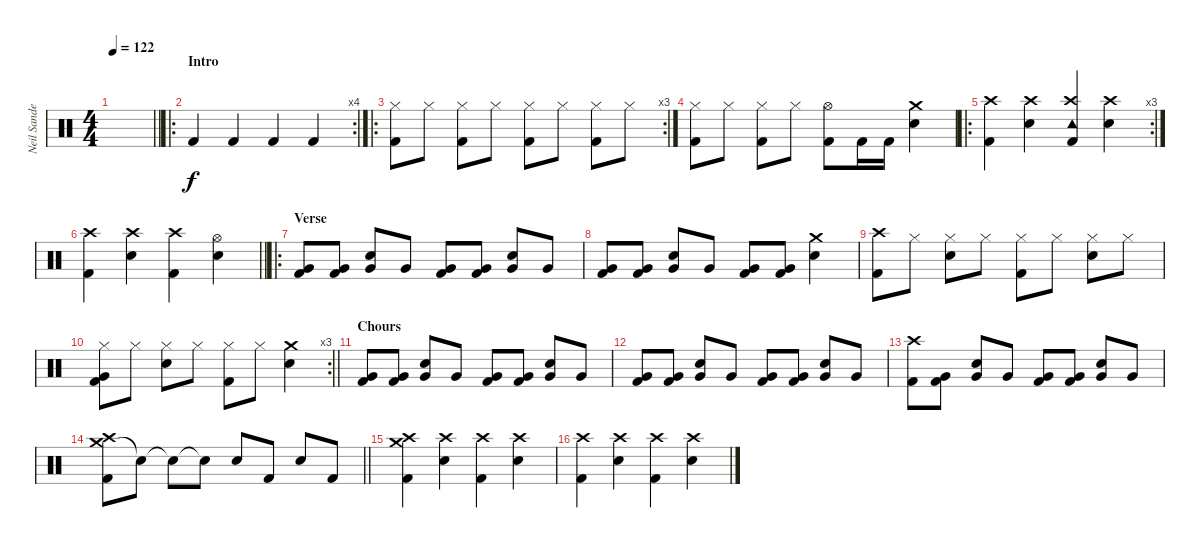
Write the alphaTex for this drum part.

\track ("Neil Sanderson-Drums" "Neil Sande") {instrument percussion}
\staff {score}
\articulation defaults
\ts (4 4)
\tempo 122
\clef neutral
\barLineRight lightlight
\ks c
|
\ro
\rc 4
\section ("" "Intro")
"Kick (hit) 2".4 "Kick (hit) 2".4 "Kick (hit) 2".4 "Kick (hit) 2".4 |
\ro
\rc 3
("Hi-Hat (closed)" "Kick (hit) 2").8 "Hi-Hat (closed)".8 ("Hi-Hat (closed)" "Kick (hit) 2").8 "Hi-Hat (closed)".8 ("Hi-Hat (closed)" "Kick (hit) 2").8 "Hi-Hat (closed)".8 ("Hi-Hat (closed)" "Kick (hit) 2").8 "Hi-Hat (closed)".8 |
("Hi-Hat (closed)" "Kick (hit) 2").8 "Hi-Hat (closed)".8 ("Hi-Hat (closed)" "Kick (hit) 2").8 "Hi-Hat (closed)".8 ("Hi-Hat (open)" "Kick (hit) 2").8 "Kick (hit) 2".16 "Kick (hit) 2".16 ("Crash medium (hit)" "Snare (hit) 2").4 |
\ro
\rc 3
("Crash high (hit)" "Kick (hit) 2").4 ("Crash high (hit)" "Snare (hit) 2").4 ("Crash high (hit)" "Tambourine (hit)" "Kick (hit) 2").4 ("Crash high (hit)" "Snare (hit) 2").4 |
\barLineRight lightlight
("Crash high (hit)" "Kick (hit) 2").4 ("Crash high (hit)" "Snare (hit) 2").4 ("Crash high (hit)" "Kick (hit) 2").4 ("Hi-Hat (open)" "Snare (hit) 2").4 |
\ro
\section ("" "Verse")
("Very Low Tom (hit)" "Kick (hit) 2").8 ("Very Low Tom (hit)" "Kick (hit) 2").8 ("Very Low Tom (hit)" "Snare (hit) 2").8 "Very Low Tom (hit)".8 ("Very Low Tom (hit)" "Kick (hit) 2").8 ("Very Low Tom (hit)" "Kick (hit) 2").8 ("Very Low Tom (hit)" "Snare (hit) 2").8 "Very Low Tom (hit)".8 |
("Very Low Tom (hit)" "Kick (hit) 2").8 ("Very Low Tom (hit)" "Kick (hit) 2").8 ("Very Low Tom (hit)" "Snare (hit) 2").8 "Very Low Tom (hit)".8 ("Very Low Tom (hit)" "Kick (hit) 2").8 ("Very Low Tom (hit)" "Kick (hit) 2").8 ("Crash medium (hit)" "Snare (hit) 2").4 |
("Crash high (hit)" "Kick (hit) 2").8 "Hi-Hat (closed)".8 ("Hi-Hat (closed)" "Snare (hit) 2").8 "Hi-Hat (closed)".8 ("Hi-Hat (closed)" "Kick (hit) 2").8 "Hi-Hat (closed)".8 ("Hi-Hat (closed)" "Snare (hit) 2").8 "Hi-Hat (closed)".8 |
\rc 3
\barLineRight lightlight
("Hi-Hat (closed)" "Very Low Tom (hit)" "Kick (hit) 2").8 "Hi-Hat (closed)".8 ("Hi-Hat (closed)" "Snare (hit) 2").8 "Hi-Hat (closed)".8 ("Hi-Hat (closed)" "Kick (hit) 2").8 "Hi-Hat (closed)".8 ("Crash medium (hit)" "Snare (hit) 2").4 |
\section ("" "Chours")
("Very Low Tom (hit)" "Kick (hit) 2").8 ("Very Low Tom (hit)" "Kick (hit) 2").8 ("Very Low Tom (hit)" "Snare (hit) 2").8 "Very Low Tom (hit)".8 ("Very Low Tom (hit)" "Kick (hit) 2").8 ("Very Low Tom (hit)" "Kick (hit) 2").8 ("Very Low Tom (hit)" "Snare (hit) 2").8 "Very Low Tom (hit)".8 |
("Very Low Tom (hit)" "Kick (hit) 2").8 ("Very Low Tom (hit)" "Kick (hit) 2").8 ("Very Low Tom (hit)" "Snare (hit) 2").8 "Very Low Tom (hit)".8 ("Very Low Tom (hit)" "Kick (hit) 2").8 ("Very Low Tom (hit)" "Kick (hit) 2").8 ("Very Low Tom (hit)" "Snare (hit) 2").8 "Very Low Tom (hit)".8 |
("Crash high (hit)" "Kick (hit) 2").8 ("Very Low Tom (hit)" "Kick (hit) 2").8 ("Very Low Tom (hit)" "Snare (hit) 2").8 "Very Low Tom (hit)".8 ("Very Low Tom (hit)" "Kick (hit) 2").8 ("Very Low Tom (hit)" "Kick (hit) 2").8 ("Very Low Tom (hit)" "Snare (hit) 2").8 "Very Low Tom (hit)".8 |
\barLineRight lightlight
("Crash medium (hit)" "Crash high (hit)" "Kick (hit) 2").8 "Snare (hit)"{t}.8 "Snare (hit)"{t}.8 "Snare (hit)"{t}.8 "Snare (hit) 2".8 "Kick (hit) 2".8 "Snare (hit) 2".8 "Kick (hit) 2".8 |
\section ("" "")
("Crash high (hit)" "Crash medium (hit)" "Kick (hit) 2").4 ("Crash high (hit)" "Snare (hit) 2").4 ("Crash high (hit)" "Kick (hit) 2").4 ("Crash high (hit)" "Snare (hit) 2").4 |
("Crash high (hit)" "Kick (hit) 2").4 ("Crash high (hit)" "Snare (hit) 2").4 ("Crash high (hit)" "Kick (hit) 2").4 ("Crash high (hit)" "Snare (hit) 2").4
